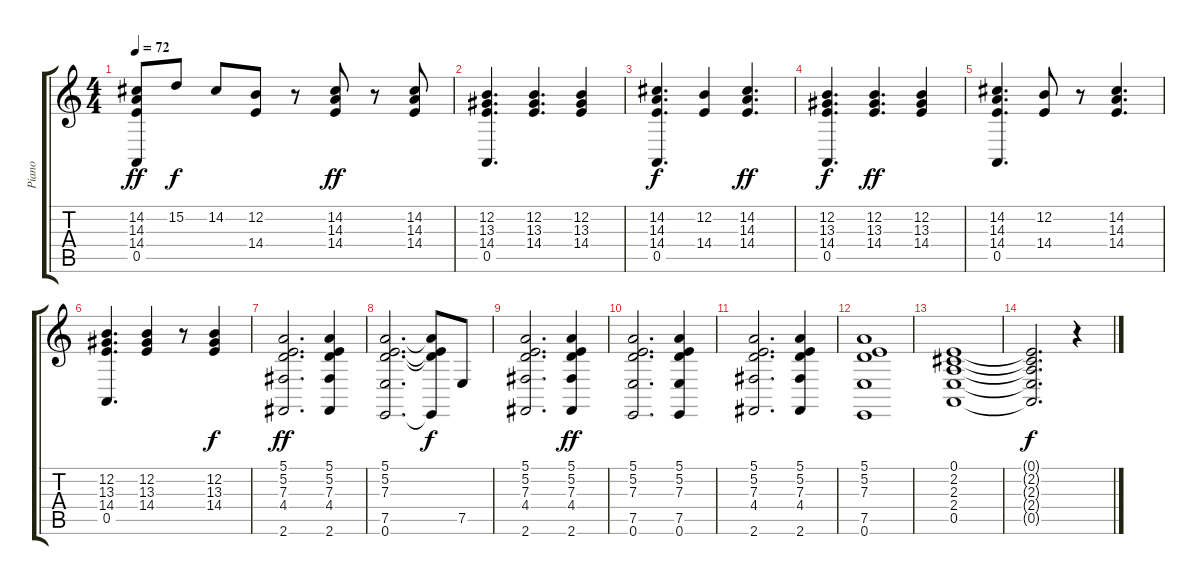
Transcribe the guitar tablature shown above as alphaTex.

\track ("Piano" "Piano") {instrument acousticgrandpiano}
\staff {score tabs}
\tuning (E4 B3 G3 D3 A2 E2) {hide}
\ts (4 4)
\tempo 72
\clef g2
\ks c
(14.2 14.3 14.4 0.5).8{dy ff} 15.2.8{dy f} 14.2.8 (12.2 14.4).8 r.8 (14.2 14.3 14.4).8{dy ff} r.8 (14.2 14.3 14.4).8 |
(12.2 13.3 14.4 0.5).4{d} (12.2 13.3 14.4).4{d} (12.2 13.3 14.4).4 |
(14.2 14.3 14.4 0.5).4{d dy f} (12.2 14.4).4 (14.2 14.3 14.4).4{d dy ff} |
(12.2 13.3 14.4 0.5).4{d dy f} (12.2 13.3 14.4).4{d dy ff} (12.2 13.3 14.4).4 |
(14.2 14.3 14.4 0.5).4{d} (12.2 14.4).8 r.8 (14.2 14.3 14.4).4{d} |
(12.2 13.3 14.4 0.5).4{d} (12.2 13.3 14.4).4 r.8 (12.2 13.3 14.4).4{dy f} |
(5.1 5.2 7.3 4.4 2.6).2{d dy ff} (5.1 5.2 7.3 4.4 2.6).4 |
(5.1 5.2 7.3 7.5 0.6).2{d} (5.1{t} 5.2{t} 7.3{t} 0.6{t}).8{dy f} 7.5.8 |
(5.1 5.2 7.3 4.4 2.6).2{d} (5.1 5.2 7.3 4.4 2.6).4{dy ff} |
(5.1 5.2 7.3 7.5 0.6).2{d} (5.1 5.2 7.3 7.5 0.6).4 |
(5.1 5.2 7.3 4.4 2.6).2{d} (5.1 5.2 7.3 4.4 2.6).4 |
(5.1 5.2 7.3 7.5 0.6).1 |
(0.1 2.2 2.3 2.4 0.5).1 |
(0.1{t} 2.2{t} 2.3{t} 2.4{t} 0.5{t}).2{d dy f} r.4
